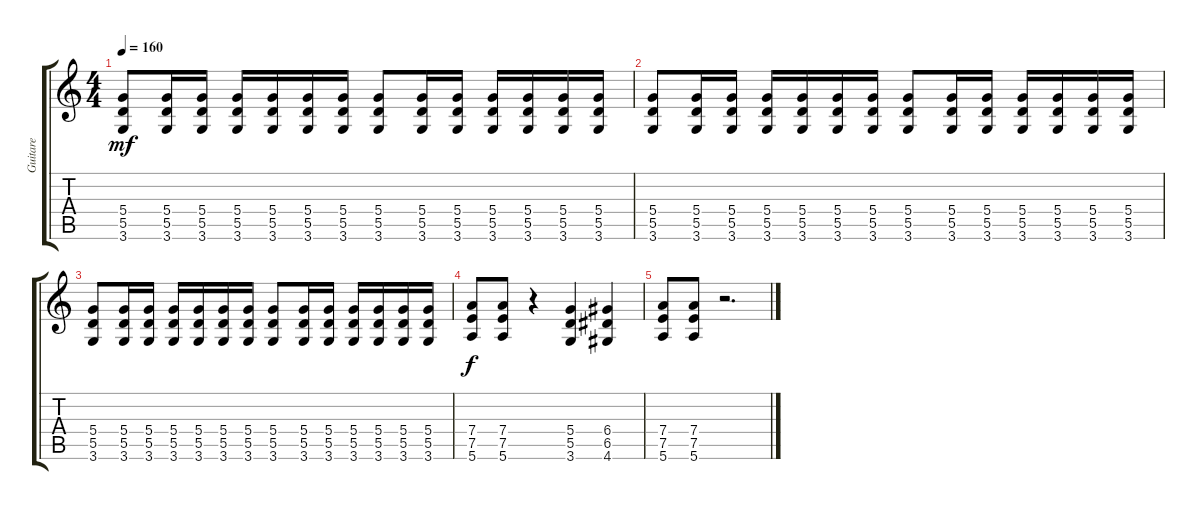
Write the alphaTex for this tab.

\track ("Guitare" "Guitare") {instrument electricguitarclean}
\staff {score tabs}
\tuning (E4 B3 G3 D3 A2 E2) {hide}
\ts (4 4)
\tempo 160
\clef g2
\ks c
(5.4 5.5 3.6).8{dy mf} (5.4 5.5 3.6).16 (5.4 5.5 3.6).16 (5.4 5.5 3.6).16 (5.4 5.5 3.6).16 (5.4 5.5 3.6).16 (5.4 5.5 3.6).16 (5.4 5.5 3.6).8 (5.4 5.5 3.6).16 (5.4 5.5 3.6).16 (5.4 5.5 3.6).16 (5.4 5.5 3.6).16 (5.4 5.5 3.6).16 (5.4 5.5 3.6).16 |
(5.4 5.5 3.6).8 (5.4 5.5 3.6).16 (5.4 5.5 3.6).16 (5.4 5.5 3.6).16 (5.4 5.5 3.6).16 (5.4 5.5 3.6).16 (5.4 5.5 3.6).16 (5.4 5.5 3.6).8 (5.4 5.5 3.6).16 (5.4 5.5 3.6).16 (5.4 5.5 3.6).16 (5.4 5.5 3.6).16 (5.4 5.5 3.6).16 (5.4 5.5 3.6).16 |
(5.4 5.5 3.6).8 (5.4 5.5 3.6).16 (5.4 5.5 3.6).16 (5.4 5.5 3.6).16 (5.4 5.5 3.6).16 (5.4 5.5 3.6).16 (5.4 5.5 3.6).16 (5.4 5.5 3.6).8 (5.4 5.5 3.6).16 (5.4 5.5 3.6).16 (5.4 5.5 3.6).16 (5.4 5.5 3.6).16 (5.4 5.5 3.6).16 (5.4 5.5 3.6).16 |
(7.4 7.5 5.6).8{dy f} (7.4 7.5 5.6).8 r.4 (5.4 5.5 3.6).4 (6.4 6.5 4.6).4 |
(7.4 7.5 5.6).8 (7.4 7.5 5.6).8 r.2{d}
